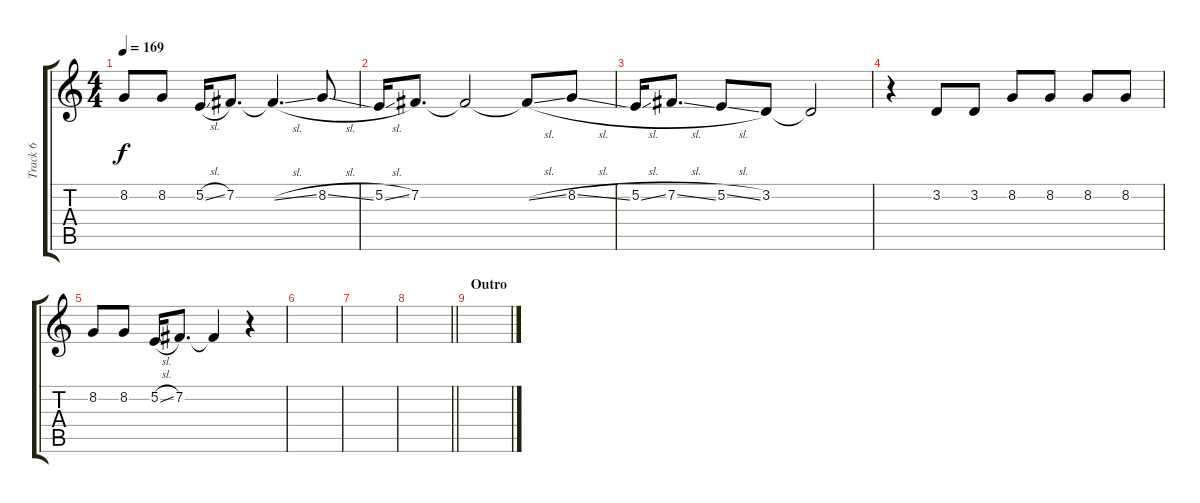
\track ("Track 6" "Track 6") {instrument tenorsax}
\staff {score tabs}
\tuning (E4 B3 G3 D3 A2 E2) {hide}
\ts (4 4)
\tempo 169
\clef g2
\ks c
8.2.8{dy f} 8.2.8 5.2{sl}.16 7.2.8{d} 7.2{sl t}.4{d} 8.2{sl}.8 |
5.2{sl}.16 7.2.8{d} 7.2{t}.2 7.2{sl t}.8 8.2{sl}.8 |
5.2{sl}.16 7.2{sl}.8{d} 5.2{sl}.8 3.2.8 3.2{t}.2 |
r.4 3.2.8 3.2.8 8.2.8 8.2.8 8.2.8 8.2.8 |
8.2.8 8.2.8 5.2{sl}.16 7.2.8{d} 7.2{t}.4 r.4 |
|
|
\barLineRight lightlight
|
\section ("" "Outro")
